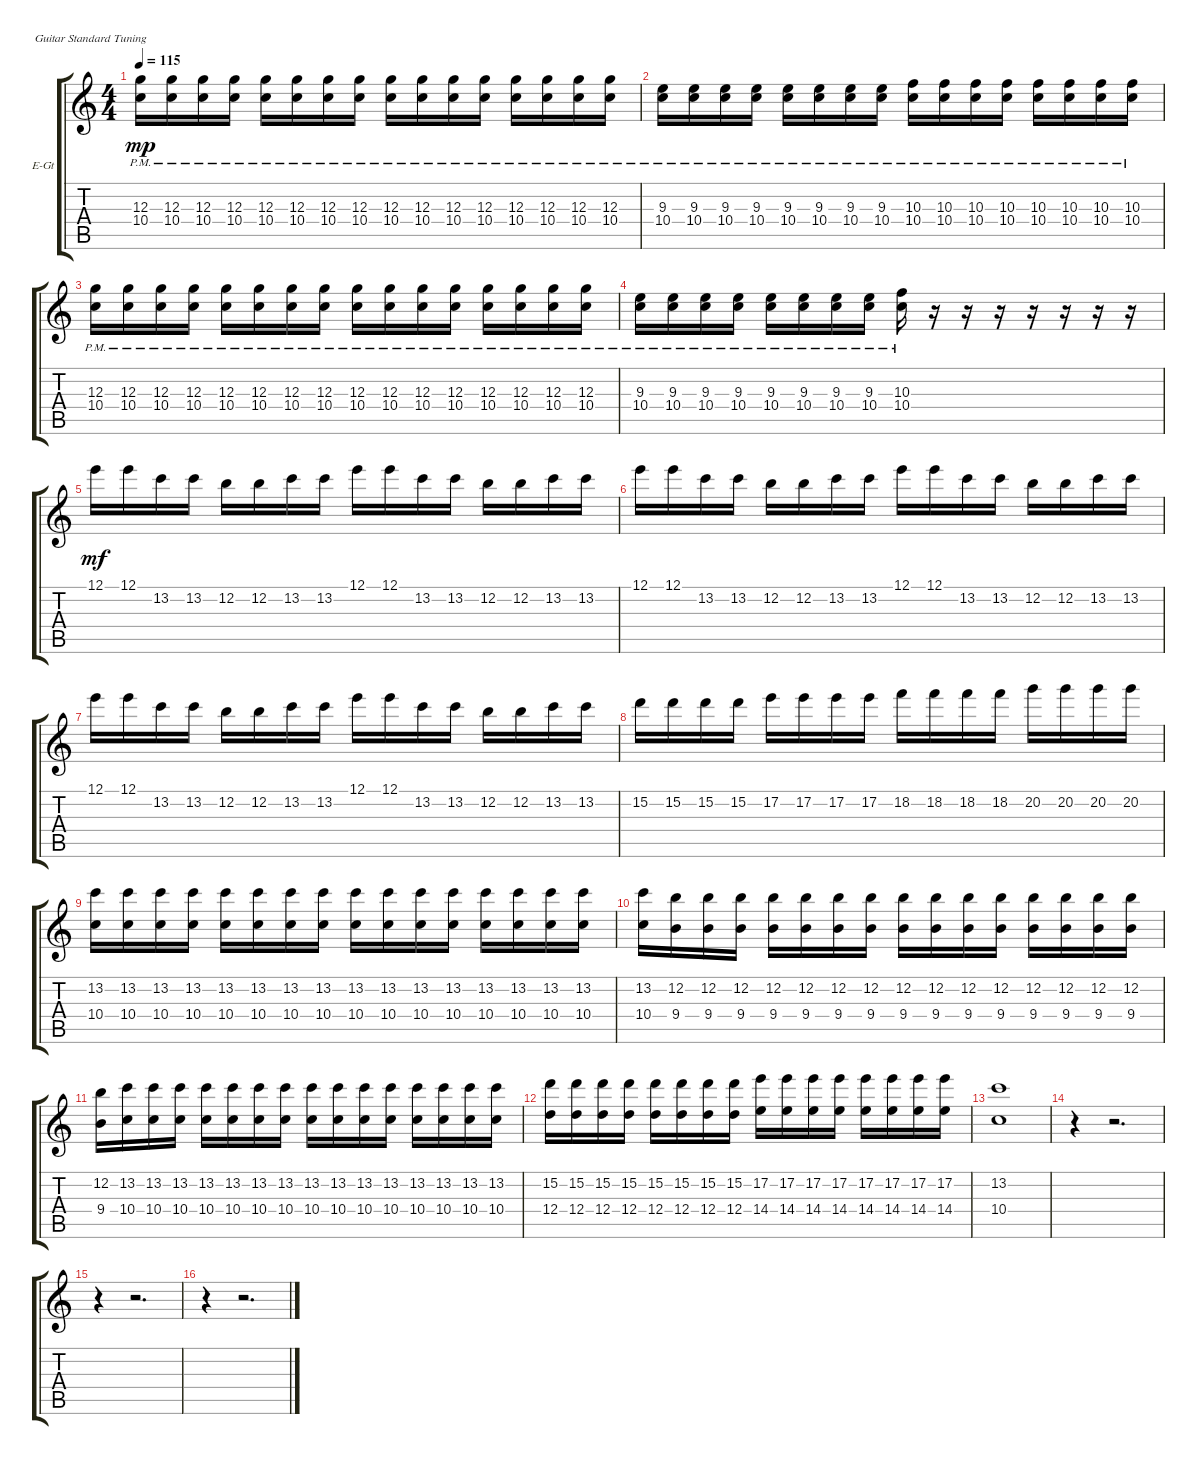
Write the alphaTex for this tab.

\bracketExtendMode groupsimilarinstruments
\firstSystemTrackNameOrientation horizontal
\otherSystemsTrackNameOrientation horizontal
\track ("Electric Guitar2" "E-Gt") {instrument distortionguitar}
\staff {score tabs}
\tuning (E4 B3 G3 D3 A2 E2)
\ts (4 4)
\tempo 115
\clef g2
\ks c
(12.3 10.4{pm}).16{dy mp} (12.3 10.4{pm}).16 (12.3 10.4{pm}).16 (12.3 10.4{pm}).16 (12.3 10.4{pm}).16 (12.3 10.4{pm}).16 (12.3 10.4{pm}).16 (12.3 10.4{pm}).16 (12.3 10.4{pm}).16 (12.3 10.4{pm}).16 (12.3 10.4{pm}).16 (12.3 10.4{pm}).16 (12.3 10.4{pm}).16 (12.3 10.4{pm}).16 (12.3 10.4{pm}).16 (12.3 10.4{pm}).16 |
(9.3 10.4{pm}).16 (9.3 10.4{pm}).16 (9.3 10.4{pm}).16 (9.3 10.4{pm}).16 (9.3 10.4{pm}).16 (9.3 10.4{pm}).16 (9.3 10.4{pm}).16 (9.3 10.4{pm}).16 (10.3 10.4{pm}).16 (10.3 10.4{pm}).16 (10.3 10.4{pm}).16 (10.3 10.4{pm}).16 (10.3 10.4{pm}).16 (10.3 10.4{pm}).16 (10.3 10.4{pm}).16 (10.3 10.4{pm}).16 |
(12.3 10.4{pm}).16 (12.3 10.4{pm}).16 (12.3 10.4{pm}).16 (12.3 10.4{pm}).16 (12.3 10.4{pm}).16 (12.3 10.4{pm}).16 (12.3 10.4{pm}).16 (12.3 10.4{pm}).16 (12.3 10.4{pm}).16 (12.3 10.4{pm}).16 (12.3 10.4{pm}).16 (12.3 10.4{pm}).16 (12.3 10.4{pm}).16 (12.3 10.4{pm}).16 (12.3 10.4{pm}).16 (12.3 10.4{pm}).16 |
(9.3 10.4{pm}).16 (9.3 10.4{pm}).16 (9.3 10.4{pm}).16 (9.3 10.4{pm}).16 (9.3 10.4{pm}).16 (9.3 10.4{pm}).16 (9.3 10.4{pm}).16 (9.3 10.4{pm}).16 (10.3 10.4{pm}).16 r.16 r.16 r.16 r.16 r.16 r.16 r.16 |
12.1.16{dy mf} 12.1.16 13.2.16 13.2.16 12.2.16 12.2.16 13.2.16 13.2.16 12.1.16 12.1.16 13.2.16 13.2.16 12.2.16 12.2.16 13.2.16 13.2.16 |
12.1.16 12.1.16 13.2.16 13.2.16 12.2.16 12.2.16 13.2.16 13.2.16 12.1.16 12.1.16 13.2.16 13.2.16 12.2.16 12.2.16 13.2.16 13.2.16 |
12.1.16 12.1.16 13.2.16 13.2.16 12.2.16 12.2.16 13.2.16 13.2.16 12.1.16 12.1.16 13.2.16 13.2.16 12.2.16 12.2.16 13.2.16 13.2.16 |
15.2.16 15.2.16 15.2.16 15.2.16 17.2.16 17.2.16 17.2.16 17.2.16 18.2.16 18.2.16 18.2.16 18.2.16 20.2.16 20.2.16 20.2.16 20.2.16 |
(13.2 10.4).16 (13.2 10.4).16 (13.2 10.4).16 (13.2 10.4).16 (13.2 10.4).16 (13.2 10.4).16 (13.2 10.4).16 (13.2 10.4).16 (13.2 10.4).16 (13.2 10.4).16 (13.2 10.4).16 (13.2 10.4).16 (13.2 10.4).16 (13.2 10.4).16 (13.2 10.4).16 (13.2 10.4).16 |
(13.2 10.4).16 (12.2 9.4).16 (12.2 9.4).16 (12.2 9.4).16 (12.2 9.4).16 (12.2 9.4).16 (12.2 9.4).16 (12.2 9.4).16 (12.2 9.4).16 (12.2 9.4).16 (12.2 9.4).16 (12.2 9.4).16 (12.2 9.4).16 (12.2 9.4).16 (12.2 9.4).16 (12.2 9.4).16 |
(12.2 9.4).16 (13.2 10.4).16 (13.2 10.4).16 (13.2 10.4).16 (13.2 10.4).16 (13.2 10.4).16 (13.2 10.4).16 (13.2 10.4).16 (13.2 10.4).16 (13.2 10.4).16 (13.2 10.4).16 (13.2 10.4).16 (13.2 10.4).16 (13.2 10.4).16 (13.2 10.4).16 (13.2 10.4).16 |
(15.2 12.4).16 (15.2 12.4).16 (15.2 12.4).16 (15.2 12.4).16 (15.2 12.4).16 (15.2 12.4).16 (15.2 12.4).16 (15.2 12.4).16 (17.2 14.4).16 (17.2 14.4).16 (17.2 14.4).16 (17.2 14.4).16 (17.2 14.4).16 (17.2 14.4).16 (17.2 14.4).16 (17.2 14.4).16 |
(13.2 10.4).1 |
r.4 r.2{d} |
r.4 r.2{d} |
r.4 r.2{d}
